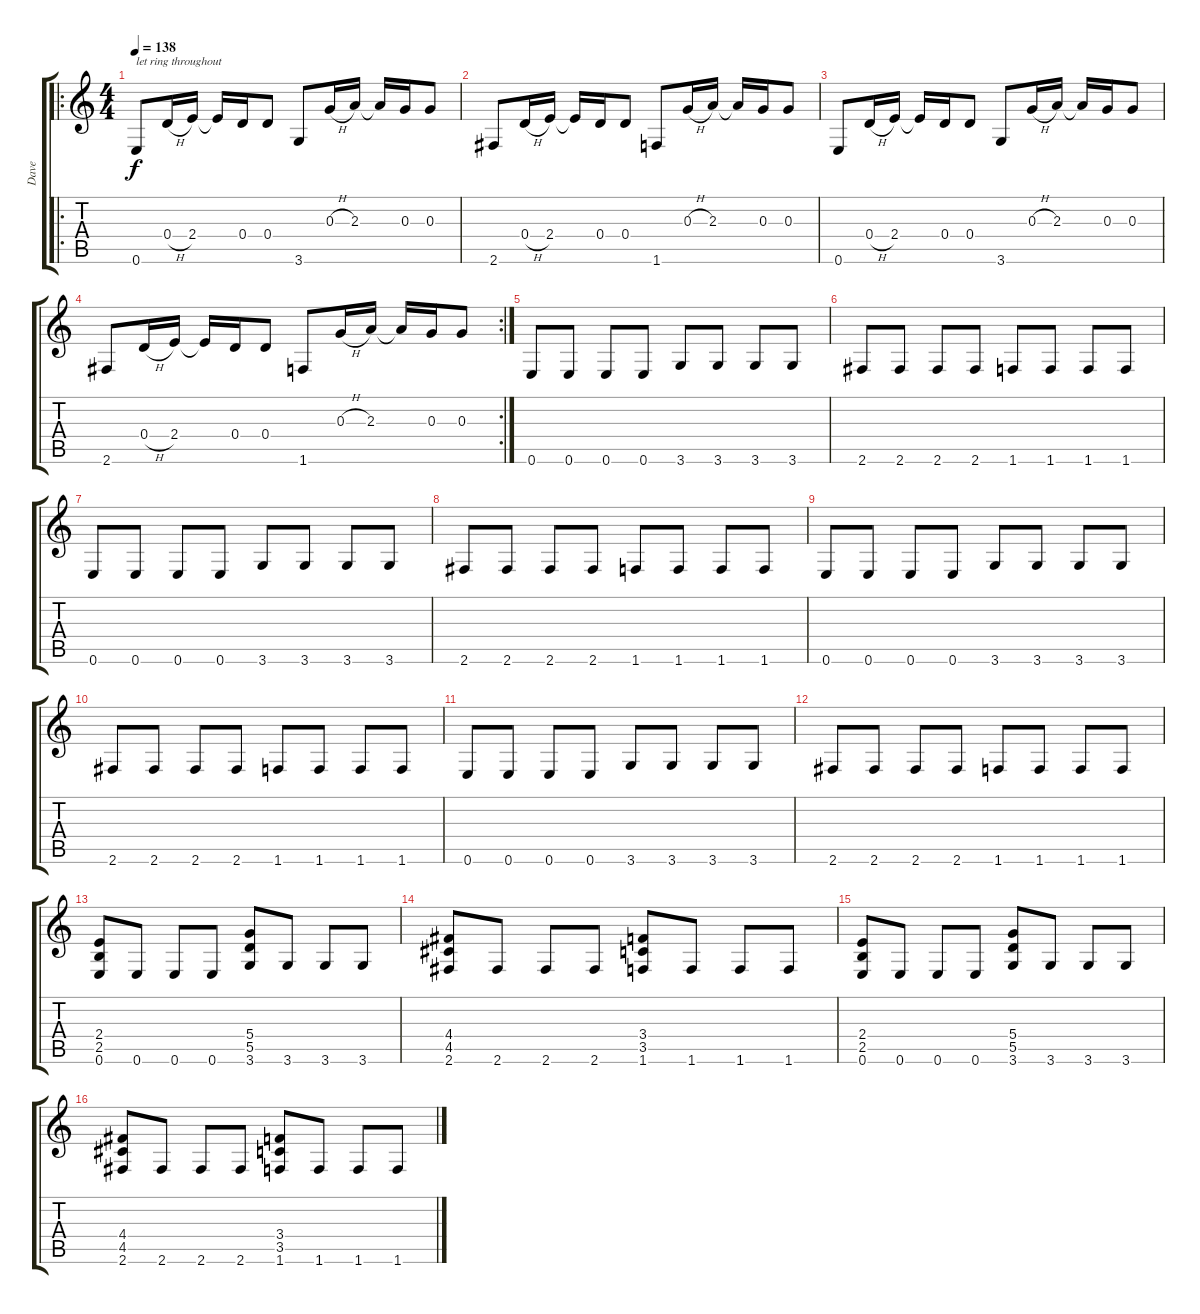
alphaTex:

\track ("Dave" "Dave") {instrument distortionguitar}
\staff {score tabs}
\tuning (E4 B3 G3 D3 A2 E2) {hide}
\ro
\ts (4 4)
\tempo 138
\clef g2
\ks c
0.6.8{txt "let ring throughout" dy f} 0.4{h}.16 2.4.16 2.4{t}.16 0.4.16 0.4.8 3.6.8 0.3{h}.16 2.3.16 2.3{t}.16 0.3.16 0.3.8 |
2.6.8 0.4{h}.16 2.4.16 2.4{t}.16 0.4.16 0.4.8 1.6.8 0.3{h}.16 2.3.16 2.3{t}.16 0.3.16 0.3.8 |
0.6.8 0.4{h}.16 2.4.16 2.4{t}.16 0.4.16 0.4.8 3.6.8 0.3{h}.16 2.3.16 2.3{t}.16 0.3.16 0.3.8 |
\rc 2
2.6.8 0.4{h}.16 2.4.16 2.4{t}.16 0.4.16 0.4.8 1.6.8 0.3{h}.16 2.3.16 2.3{t}.16 0.3.16 0.3.8 |
0.6.8 0.6.8 0.6.8 0.6.8 3.6.8 3.6.8 3.6.8 3.6.8 |
2.6.8 2.6.8 2.6.8 2.6.8 1.6.8 1.6.8 1.6.8 1.6.8 |
0.6.8 0.6.8 0.6.8 0.6.8 3.6.8 3.6.8 3.6.8 3.6.8 |
2.6.8 2.6.8 2.6.8 2.6.8 1.6.8 1.6.8 1.6.8 1.6.8 |
0.6.8 0.6.8 0.6.8 0.6.8 3.6.8 3.6.8 3.6.8 3.6.8 |
2.6.8 2.6.8 2.6.8 2.6.8 1.6.8 1.6.8 1.6.8 1.6.8 |
0.6.8 0.6.8 0.6.8 0.6.8 3.6.8 3.6.8 3.6.8 3.6.8 |
2.6.8 2.6.8 2.6.8 2.6.8 1.6.8 1.6.8 1.6.8 1.6.8 |
(2.4 2.5 0.6).8 0.6.8 0.6.8 0.6.8 (5.4 5.5 3.6).8 3.6.8 3.6.8 3.6.8 |
(4.4 4.5 2.6).8 2.6.8 2.6.8 2.6.8 (3.4 3.5 1.6).8 1.6.8 1.6.8 1.6.8 |
(2.4 2.5 0.6).8 0.6.8 0.6.8 0.6.8 (5.4 5.5 3.6).8 3.6.8 3.6.8 3.6.8 |
(4.4 4.5 2.6).8 2.6.8 2.6.8 2.6.8 (3.4 3.5 1.6).8 1.6.8 1.6.8 1.6.8
